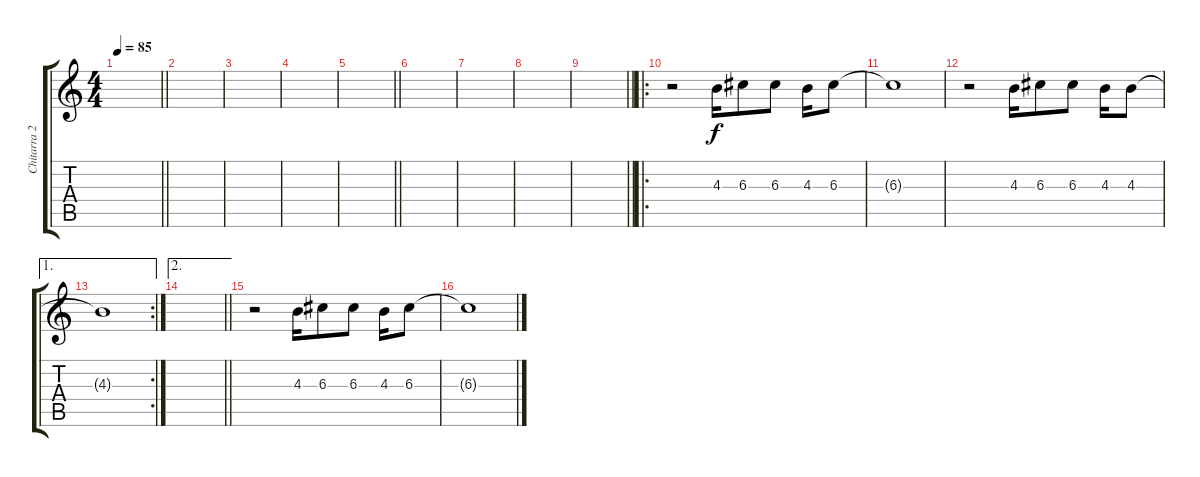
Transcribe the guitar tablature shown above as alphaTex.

\track ("Chitarra 2" "Chitarra 2") {instrument distortionguitar}
\staff {score tabs}
\tuning (E4 B3 G3 D3 A2 E2) {hide}
\ts (4 4)
\tempo 85
\clef g2
\barLineRight lightlight
\ks c
|
|
|
|
\barLineRight lightlight
|
|
|
|
\barLineRight lightlight
|
\ro
r.2 4.3.16 6.3.8 6.3.8 4.3.16 6.3.8 |
6.3{t}.1 |
r.2 4.3.16 6.3.8 6.3.8 4.3.16 4.3.8 |
\ae 1
\rc 2
4.3{t}.1 |
\ae 2
\barLineRight lightlight
|
r.2 4.3.16 6.3.8 6.3.8 4.3.16 6.3.8 |
6.3{t}.1
